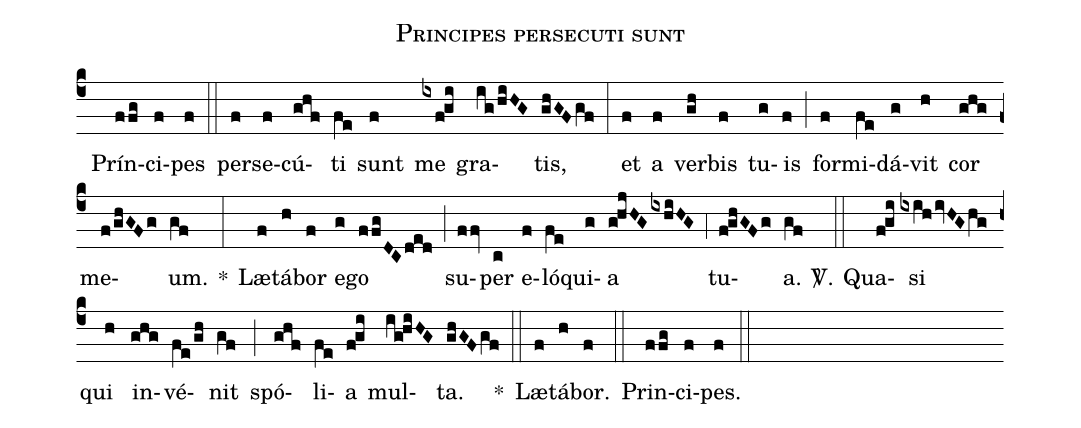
name:Principes persecuti sunt;
office-part:Responsorium;
mode:6;
%%
(c4) () Prín(ffg)ci(f)pes(f) (::) per(f)se(f)cú(ghf)ti(fe) sunt(f) me(ixf!gi) gra(ig/hiHG)tis,(ghGFgf) (:) et(f) a(f) ver(gh)bis(f) tu(g)is(f) (;) for(f)mi(fe)dá(g)vit(h) cor(ghg) me(f/ghGFg)um.(gf) *(:) Læ(f)tá(h)bor(f) e(g)go(ffgDC/ded) (;) su(ffv)per(c) e(f)ló(fe)qui(g)a(g!hjHG/ixhiHG) (;4) tu(f!ghGFg)a.(gf) <sp>V/</sp>.(::) Qua(f!gi)si(ixih/ivHG/hg) qui(h) in(ghg)vé(fe/gh)nit(gf) (;) spó(ghf)li(fe)a(f!gi) mul(ig!hiHG)ta.(ghGFgf) *(::) Læ(f)tá(h)bor.(f) (::) Prin(ffg)ci(f)pes.(f) (::)
